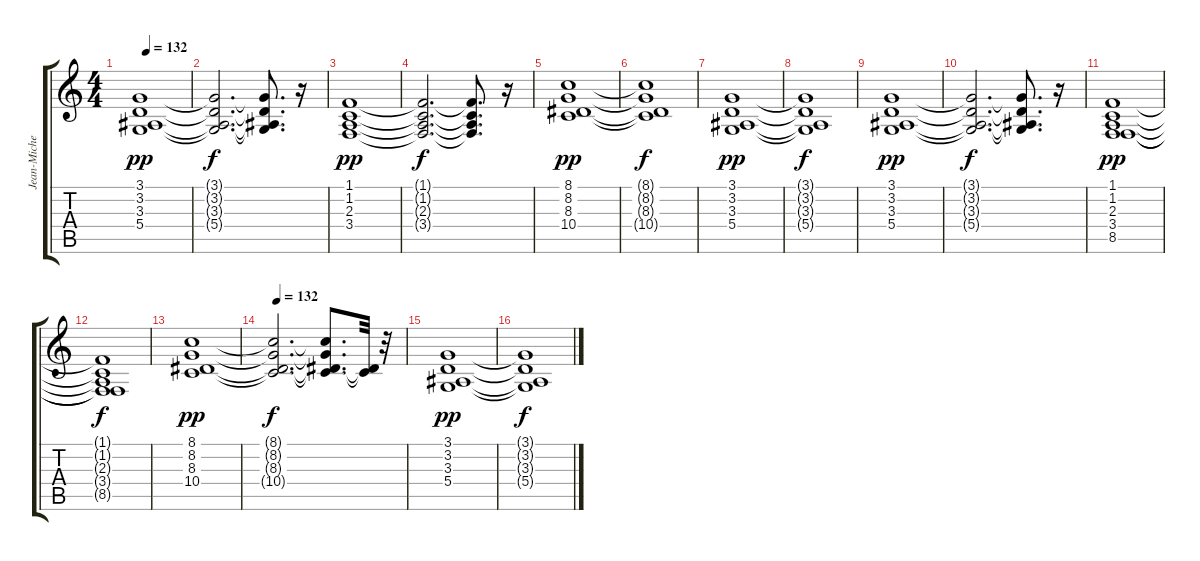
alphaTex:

\track ("Jean-Michel Jarre" "Jean-Miche") {instrument synthstrings2}
\staff {score tabs}
\tuning (E4 B3 G3 D3 A2 E2) {hide}
\ts (4 4)
\tempo 132
\clef g2
\ks c
(3.1 3.2 3.3 5.4).1{dy pp} |
(3.1{t} 3.2{t} 3.3{t} 5.4{t}).2{d dy f} (3.1{t} 3.2{t} 3.3{t} 5.4{t}).8{d} r.16 |
(1.1 1.2 2.3 3.4).1{dy pp} |
(1.1{t} 1.2{t} 2.3{t} 3.4{t}).2{d dy f} (1.1{t} 1.2{t} 2.3{t} 3.4{t}).8{d} r.16 |
(8.1 8.2 8.3 10.4).1{dy pp} |
(8.1{t} 8.2{t} 8.3{t} 10.4{t}).1{dy f} |
(3.1 3.2 3.3 5.4).1{dy pp} |
(3.1{t} 3.2{t} 3.3{t} 5.4{t}).1{dy f} |
(3.1 3.2 3.3 5.4).1{dy pp} |
(3.1{t} 3.2{t} 3.3{t} 5.4{t}).2{d dy f} (3.1{t} 3.2{t} 3.3{t} 5.4{t}).8{d} r.16 |
(1.1 1.2 2.3 3.4 8.5).1{dy pp} |
(1.1{t} 1.2{t} 2.3{t} 3.4{t} 8.5{t}).1{dy f} |
(8.1 8.2 8.3 10.4).1{dy pp} |
\tempo 132
(8.1{t} 8.2{t} 8.3{t} 10.4{t}).2{d dy f} (8.1{t} 8.2{t} 8.3{t} 10.4{t}).8{d} (8.3{t} 10.4{t}).32 r.32 |
(3.1 3.2 3.3 5.4).1{dy pp} |
(3.1{t} 3.2{t} 3.3{t} 5.4{t}).1{dy f}
